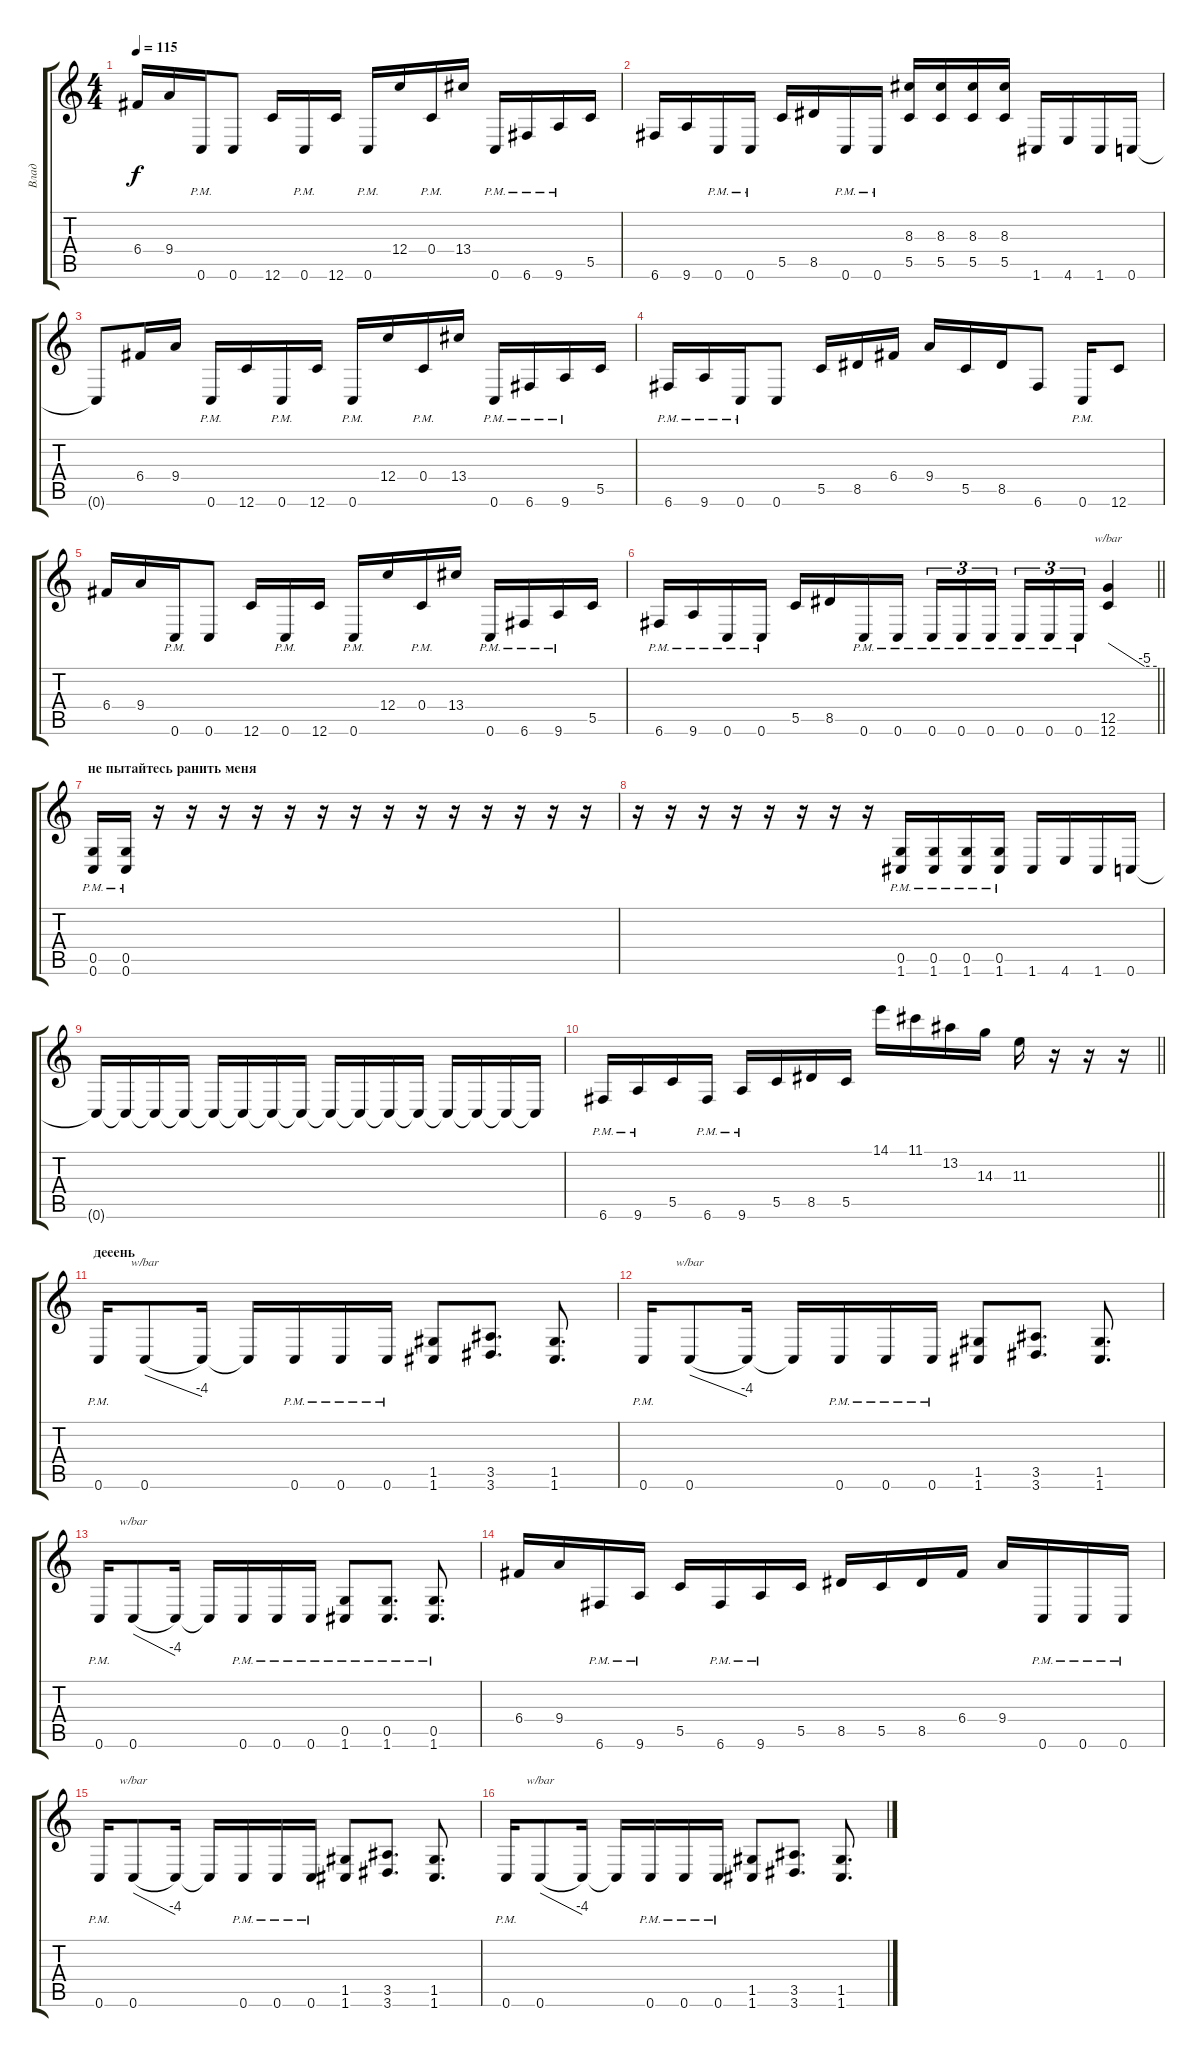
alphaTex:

\track ("Влад" "Влад") {instrument distortionguitar}
\staff {score tabs}
\tuning (D4 A3 F3 C3 G2 C2) {hide}
\ts (4 4)
\tempo 115
\clef g2
\ks c
6.4.16{dy f} 9.4.16 0.6{pm}.16 0.6.8 12.6.16 0.6{pm}.16 12.6.16 0.6{pm}.16 12.4.16 0.4{pm}.16 13.4.16 0.6{pm}.16 6.6{pm}.16 9.6{pm}.16 5.5.16 |
6.6.16 9.6.16 0.6{pm}.16 0.6{pm}.16 5.5.16 8.5.16 0.6{pm}.16 0.6{pm}.16 (8.3 5.5).16 (8.3 5.5).16 (8.3 5.5).16 (8.3 5.5).16 1.6.16 4.6.16 1.6.16 0.6.16 |
0.6{t}.8 6.4.16 9.4.16 0.6{pm}.16 12.6.16 0.6{pm}.16 12.6.16 0.6{pm}.16 12.4.16 0.4{pm}.16 13.4.16 0.6{pm}.16 6.6{pm}.16 9.6{pm}.16 5.5.16 |
6.6{pm}.16 9.6{pm}.16 0.6{pm}.16 0.6.8 5.5.16 8.5.16 6.4.16 9.4.16 5.5.16 8.5.16 6.6.8 0.6{pm}.16 12.6.8 |
6.4.16 9.4.16 0.6{pm}.16 0.6.8 12.6.16 0.6{pm}.16 12.6.16 0.6{pm}.16 12.4.16 0.4{pm}.16 13.4.16 0.6{pm}.16 6.6{pm}.16 9.6{pm}.16 5.5.16 |
\barLineRight lightlight
6.6{pm}.16 9.6{pm}.16 0.6{pm}.16 0.6{pm}.16 5.5.16 8.5.16 0.6{pm}.16 0.6{pm}.16 0.6{pm}.16{tu (3 2)} 0.6{pm}.16{tu (3 2)} 0.6{pm}.16{tu (3 2) beam splitsecondary} 0.6{pm}.16{tu (3 2)} 0.6{pm}.16{tu (3 2)} 0.6{pm}.16{tu (3 2)} (12.5 12.6).4{tbe (custom default 0 0 45 -20 60 -20)} |
\section ("" "не пытайтесь ранить меня")
(0.5{pm} 0.6{pm}).16 (0.5{pm} 0.6{pm}).16 r.16 r.16 r.16 r.16 r.16 r.16 r.16 r.16 r.16 r.16 r.16 r.16 r.16 r.16 |
r.16 r.16 r.16 r.16 r.16 r.16 r.16 r.16 (0.5{pm} 1.6{pm}).16 (0.5{pm} 1.6{pm}).16 (0.5{pm} 1.6{pm}).16 (0.5{pm} 1.6{pm}).16 1.6.16 4.6.16 1.6.16 0.6.16 |
0.6{t}.16 0.6{t}.16 0.6{t}.16 0.6{t}.16 0.6{t}.16 0.6{t}.16 0.6{t}.16 0.6{t}.16 0.6{t}.16 0.6{t}.16 0.6{t}.16 0.6{t}.16 0.6{t}.16 0.6{t}.16 0.6{t}.16 0.6{t}.16 |
\barLineRight lightlight
6.6{pm}.16 9.6{pm}.16 5.5.16 6.6{pm}.16 9.6{pm}.16 5.5.16 8.5.16 5.5.16 14.1.16 11.1.16 13.2.16 14.3.16 11.3.16 r.16 r.16 r.16 |
\section ("" "дееень")
0.6{pm}.16 0.6.8{tbe (dive default 0 0 60 -16)} 0.6{t}.16 0.6{t}.16 0.6{pm}.16 0.6{pm}.16 0.6{pm}.16 (1.5 1.6).8 (3.5 3.6).8{d} (1.5 1.6).8{d} |
0.6{pm}.16 0.6.8{tbe (dive default 0 0 60 -16)} 0.6{t}.16 0.6{t}.16 0.6{pm}.16 0.6{pm}.16 0.6{pm}.16 (1.5 1.6).8 (3.5 3.6).8{d} (1.5 1.6).8{d} |
0.6{pm}.16 0.6.8{tbe (dive default 0 0 60 -16)} 0.6{t}.16 0.6{t}.16 0.6{pm}.16 0.6{pm}.16 0.6{pm}.16 (0.5{pm} 1.6{pm}).8 (0.5{pm} 1.6{pm}).8{d} (0.5{pm} 1.6{pm}).8{d} |
6.4.16 9.4.16 6.6{pm}.16 9.6{pm}.16 5.5.16 6.6{pm}.16 9.6{pm}.16 5.5.16 8.5.16 5.5.16 8.5.16 6.4.16 9.4.16 0.6{pm}.16 0.6{pm}.16 0.6{pm}.16 |
0.6{pm}.16 0.6.8{tbe (dive default 0 0 60 -16)} 0.6{t}.16 0.6{t}.16 0.6{pm}.16 0.6{pm}.16 0.6{pm}.16 (1.5 1.6).8 (3.5 3.6).8{d} (1.5 1.6).8{d} |
0.6{pm}.16 0.6.8{tbe (dive default 0 0 60 -16)} 0.6{t}.16 0.6{t}.16 0.6{pm}.16 0.6{pm}.16 0.6{pm}.16 (1.5 1.6).8 (3.5 3.6).8{d} (1.5 1.6).8{d}
